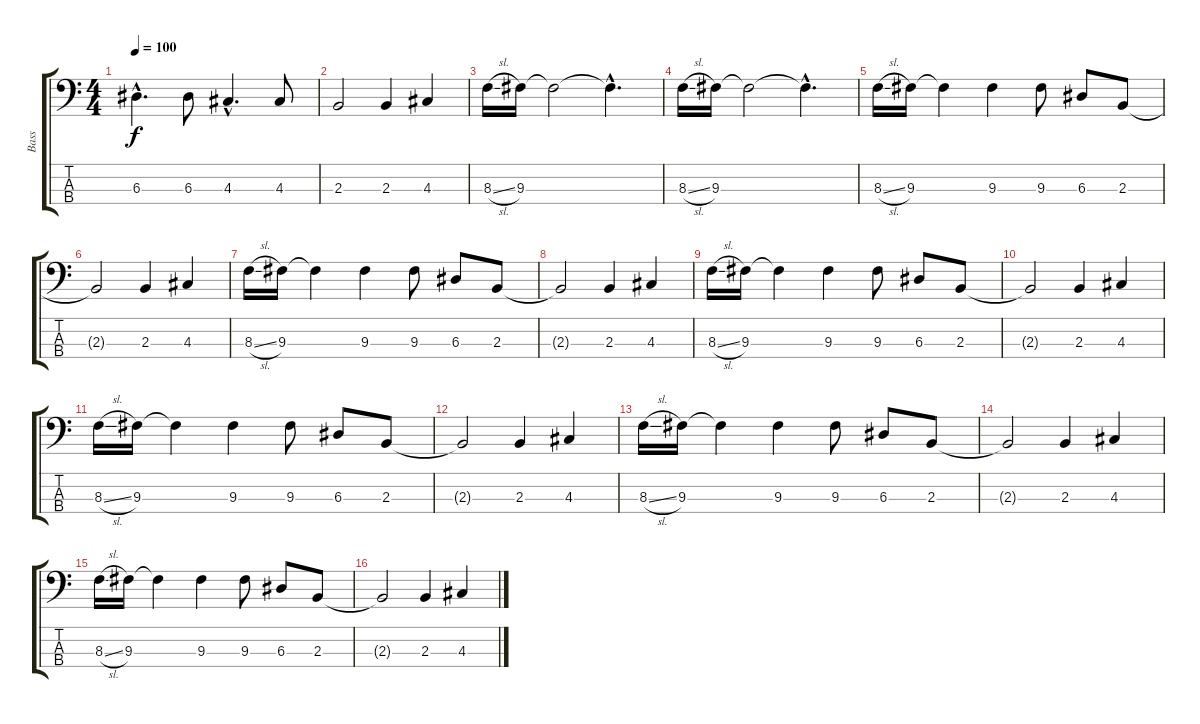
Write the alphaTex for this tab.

\track ("Bass" "Bass") {instrument electricbassfinger}
\staff {score tabs}
\tuning (G2 D2 A1 E1) {hide}
\ts (4 4)
\tempo 100
\clef f4
\ks c
6.3{hac}.4{d dy f} 6.3.8 4.3{hac}.4{d} 4.3.8 |
2.3.2 2.3.4 4.3.4 |
8.3{sl}.16 9.3.16 9.3{t}.2 9.3{hac t}.4{d} |
8.3{sl}.16 9.3.16 9.3{t}.2 9.3{hac t}.4{d} |
8.3{sl}.16 9.3.16 9.3{t}.4 9.3.4 9.3.8 6.3.8 2.3.8 |
2.3{t}.2 2.3.4 4.3.4 |
8.3{sl}.16 9.3.16 9.3{t}.4 9.3.4 9.3.8 6.3.8 2.3.8 |
2.3{t}.2 2.3.4 4.3.4 |
8.3{sl}.16 9.3.16 9.3{t}.4 9.3.4 9.3.8 6.3.8 2.3.8 |
2.3{t}.2 2.3.4 4.3.4 |
8.3{sl}.16 9.3.16 9.3{t}.4 9.3.4 9.3.8 6.3.8 2.3.8 |
2.3{t}.2 2.3.4 4.3.4 |
8.3{sl}.16 9.3.16 9.3{t}.4 9.3.4 9.3.8 6.3.8 2.3.8 |
2.3{t}.2 2.3.4 4.3.4 |
8.3{sl}.16 9.3.16 9.3{t}.4 9.3.4 9.3.8 6.3.8 2.3.8 |
2.3{t}.2 2.3.4 4.3.4
